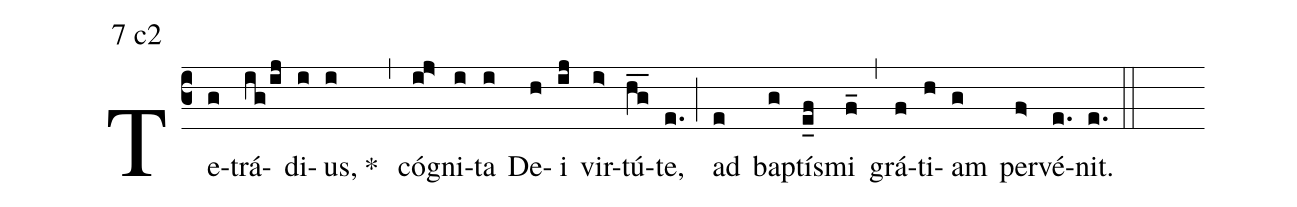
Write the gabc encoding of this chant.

mode:7 c2;
%%
(c3) Te(g)trá(ig/ij)di(i)us,(i) *()(,) có(ij>)gni(i)ta(i) De(h)i(ij) vir(i>)tú(hg__)te,(e.) (;) ad(e) bap(g)tís(e_f)mi(f_) (,) grá(f)ti(h)am(g) per(f>)vé(e.)nit.(e.) (::)
